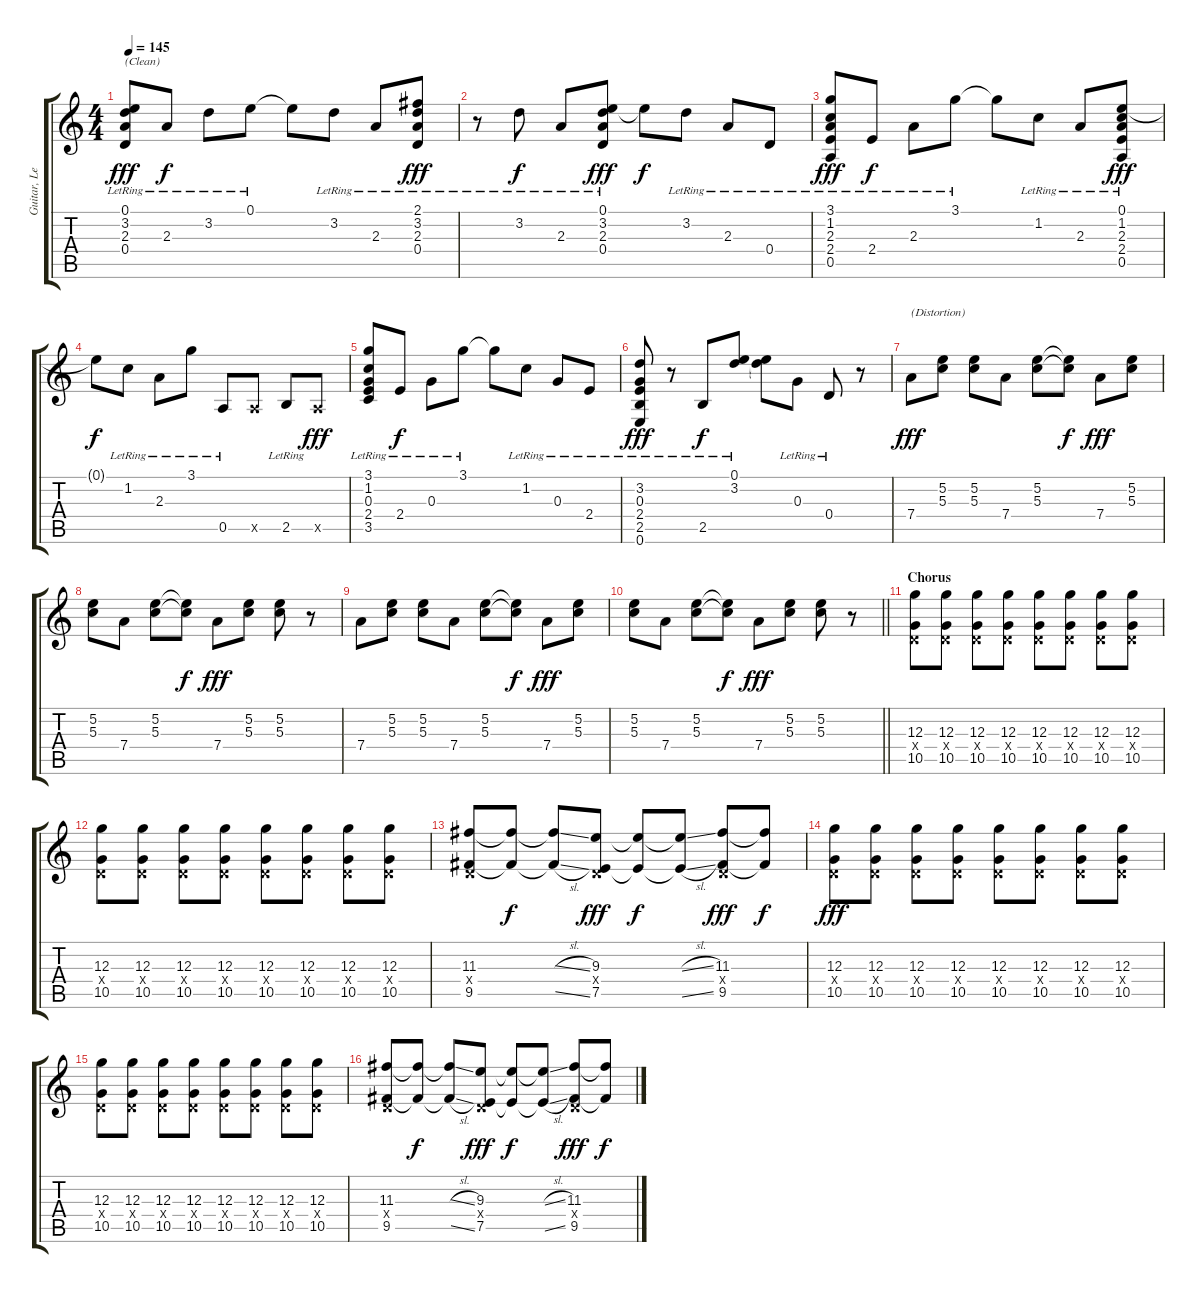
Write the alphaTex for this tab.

\track ("Guitar, Lead" "Guitar, Le") {instrument overdrivenguitar}
\staff {score tabs}
\tuning (E4 B3 G3 D3 A2 E2) {hide}
\ts (4 4)
\tempo 145
\clef g2
\ks c
(0.1{lr} 3.2{lr} 2.3{lr} 0.4{lr}).8{txt "(Clean)" dy fff instrument electricguitarclean} 2.3{lr}.8{dy f} 3.2{lr}.8 0.1{lr}.8 0.1{t}.8 3.2{lr}.8 2.3{lr}.8 (2.1 3.2{lr} 2.3{lr} 0.4{lr}).8{dy fff} |
r.8 3.2{lr}.8{dy f} 2.3{lr}.8 (0.1 3.2{lr} 2.3{lr} 0.4{lr}).8{dy fff} 0.1{t}.8{dy f} 3.2{lr}.8 2.3{lr}.8 0.4{lr}.8 |
(3.1{lr} 1.2{lr} 2.3{lr} 2.4{lr} 0.5{lr}).8{dy fff} 2.4{lr}.8{dy f} 2.3{lr}.8 3.1{lr}.8 3.1{t}.8 1.2{lr}.8 2.3{lr}.8 (0.1{lr} 1.2{lr} 2.3{lr} 2.4{lr} 0.5{lr}).8{dy fff} |
0.1{t}.8{dy f} 1.2{lr}.8 2.3{lr}.8 3.1{lr}.8 0.5{lr}.8 0.5{x}.8 2.5{lr}.8 0.5{x}.8{dy fff} |
(3.1{lr} 1.2{lr} 0.3{lr} 2.4{lr} 3.5{lr}).8 2.4{lr}.8{dy f} 0.3{lr}.8 3.1{lr}.8 3.1{t}.8 1.2{lr}.8 0.3{lr}.8 2.4{lr}.8 |
(3.2{lr} 0.3{lr} 2.4{lr} 2.5{lr} 0.6{lr}).8{dy fff} r.8 2.5{lr}.8{dy f} (0.1{lr} 3.2{lr}).8 (0.1{t} 3.2{t}).8 0.3{lr}.8 0.4{lr}.8 r.8 |
7.4.8{txt "(Distortion)" dy fff instrument overdrivenguitar} (5.2 5.3).8 (5.2 5.3).8 7.4.8 (5.2 5.3).8 (5.2{t} 5.3{t}).8{dy f} 7.4.8{dy fff} (5.2 5.3).8 |
(5.2 5.3).8 7.4.8 (5.2 5.3).8 (5.2{t} 5.3{t}).8{dy f} 7.4.8{dy fff} (5.2 5.3).8 (5.2 5.3).8 r.8 |
7.4.8 (5.2 5.3).8 (5.2 5.3).8 7.4.8 (5.2 5.3).8 (5.2{t} 5.3{t}).8{dy f} 7.4.8{dy fff} (5.2 5.3).8 |
\barLineRight lightlight
(5.2 5.3).8 7.4.8 (5.2 5.3).8 (5.2{t} 5.3{t}).8{dy f} 7.4.8{dy fff} (5.2 5.3).8 (5.2 5.3).8 r.8 |
\section ("" "Chorus")
(12.3 0.4{x} 10.5).8{volume 16 instrument overdrivenguitar} (12.3 0.4{x} 10.5).8 (12.3 0.4{x} 10.5).8 (12.3 0.4{x} 10.5).8 (12.3 0.4{x} 10.5).8 (12.3 0.4{x} 10.5).8 (12.3 0.4{x} 10.5).8 (12.3 0.4{x} 10.5).8 |
(12.3 0.4{x} 10.5).8 (12.3 0.4{x} 10.5).8 (12.3 0.4{x} 10.5).8 (12.3 0.4{x} 10.5).8 (12.3 0.4{x} 10.5).8 (12.3 0.4{x} 10.5).8 (12.3 0.4{x} 10.5).8 (12.3 0.4{x} 10.5).8 |
(11.3 0.4{x} 9.5).8 (11.3{t} 9.5{t}).8{dy f} (11.3{sl t} 9.5{sl t}).8 (9.3 0.4{x} 7.5).8{dy fff} (9.3{t} 7.5{t}).8{dy f} (9.3{sl t} 7.5{sl t}).8 (11.3 0.4{x} 9.5).8{dy fff} (11.3{t} 9.5{t}).8{dy f} |
(12.3 0.4{x} 10.5).8{dy fff} (12.3 0.4{x} 10.5).8 (12.3 0.4{x} 10.5).8 (12.3 0.4{x} 10.5).8 (12.3 0.4{x} 10.5).8 (12.3 0.4{x} 10.5).8 (12.3 0.4{x} 10.5).8 (12.3 0.4{x} 10.5).8 |
(12.3 0.4{x} 10.5).8 (12.3 0.4{x} 10.5).8 (12.3 0.4{x} 10.5).8 (12.3 0.4{x} 10.5).8 (12.3 0.4{x} 10.5).8 (12.3 0.4{x} 10.5).8 (12.3 0.4{x} 10.5).8 (12.3 0.4{x} 10.5).8 |
(11.3 0.4{x} 9.5).8 (11.3{t} 9.5{t}).8{dy f} (11.3{sl t} 9.5{sl t}).8 (9.3 0.4{x} 7.5).8{dy fff} (9.3{t} 7.5{t}).8{dy f} (9.3{sl t} 7.5{sl t}).8 (11.3 0.4{x} 9.5).8{dy fff} (11.3{t} 9.5{t}).8{dy f}
